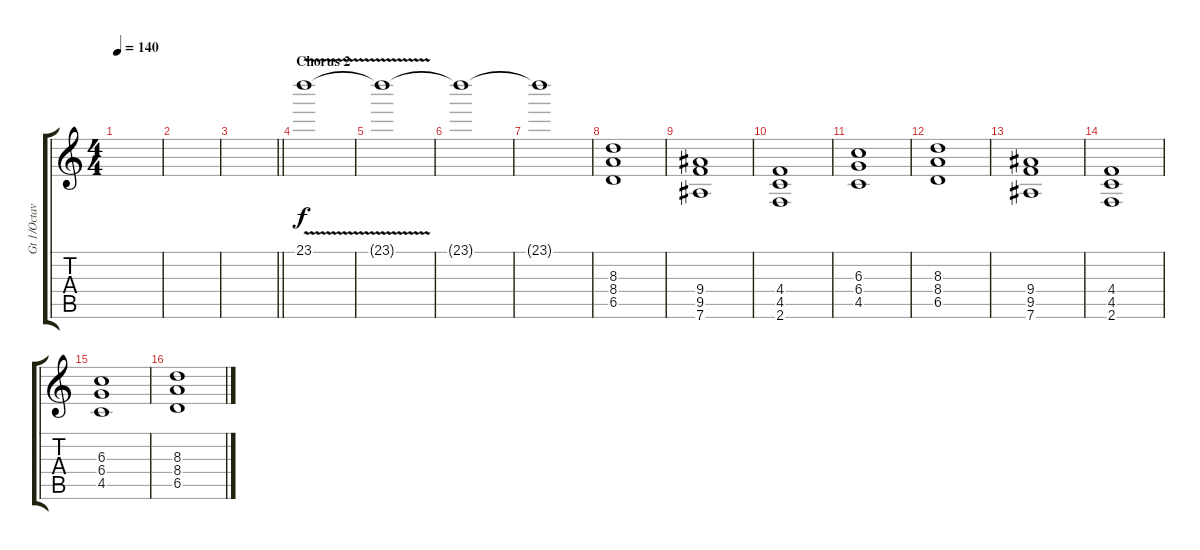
\track ("Gt 1/Octaver" "Gt 1/Octav") {instrument overdrivenguitar}
\staff {score tabs}
\tuning (Eb4 Bb3 Gb3 Db3 Ab2 Eb2) {hide}
\ts (4 4)
\tempo 140
\clef g2
\ks c
|
|
\barLineRight lightlight
|
\section ("" "Chorus 2")
23.1{v}.1 |
23.1{t}.1 |
23.1{t}.1 |
23.1{t}.1 |
(8.3 8.4 6.5).1 |
(9.4 9.5 7.6).1 |
(4.4 4.5 2.6).1 |
(6.3 6.4 4.5).1 |
(8.3 8.4 6.5).1 |
(9.4 9.5 7.6).1 |
(4.4 4.5 2.6).1 |
(6.3 6.4 4.5).1 |
(8.3 8.4 6.5).1
